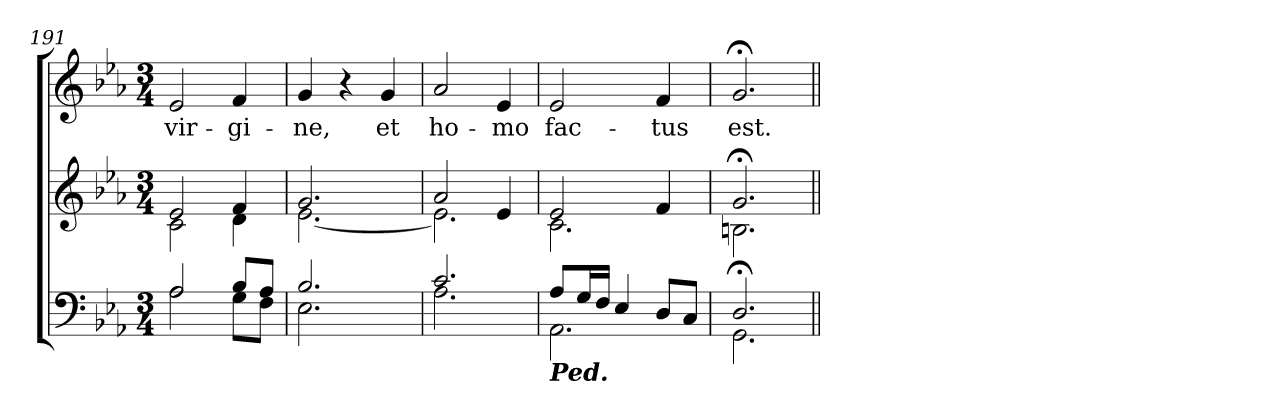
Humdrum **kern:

**kern	**kern	**kern	**text
*part2	*part2	*part1	*part1
*staff3	*staff2	*staff1	*staff1
*clefF4	*clefG2	*clefG2	*
*	*	*ITrd7c12	*
*k[b-e-a-]	*k[b-e-a-]	*k[b-e-a-]	*
*E-:	*E-:	*E-:	*
*M3/4	*M3/4	*M3/4	*
=191	=191	=191	=191
*^	*^	*	*
!	!	!	!	!	!LO:LY:b
2A-/	2A-\	2e-/	2c\	2E-/	vir-
!	!	!	!	!	!LO:LY:b
8B-/L	8G\L	4f/	4d\	4F/	-gi-
8A-/J	8F\J	.	.	.	.
=192	=192	=192	=192	=192	=192
!	!	!	!	!	!LO:LY:b
2.B-/	2.E-\	2.g/	[<2.e-\	4G/	-ne,
.	.	.	.	4r	.
!	!	!	!	!	!LO:LY:b
.	.	.	.	4G/	et
=193	=193	=193	=193	=193	=193
!	!	!	!	!	!LO:LY:b
2.c/	2.A-\	2a-/	2.e-\]	2A-/	ho-
!	!	!	!	!	!LO:LY:b
.	.	4e-/	.	4E-/	-mo
!!LO:LB:g=z
=194	=194	=194	=194	=194	=194
!LO:TX:b:Bi:t=Ped.	!	!	!	!	!
!	!	!	!	!	!LO:LY:b
8A-/L	2.AA-\	2e-/	2.c\	2E-/	fac-
16G/L	.	.	.	.	.
16F/JJ	.	.	.	.	.
4E-/	.	.	.	.	.
!	!	!	!	!	!LO:LY:b
8D/L	.	4f/	.	4F/	-tus
8C/J	.	.	.	.	.
=195	=195	=195	=195	=195	=195
!	!	!	!	!	!LO:LY:b
2.D;/	2.GG\	2.g;</	2.Bn\	2.G;</	est.
*v	*v	*	*	*	*
*	*v	*v	*	*
=||	=||	=||	=||
*-	*-	*-	*-
